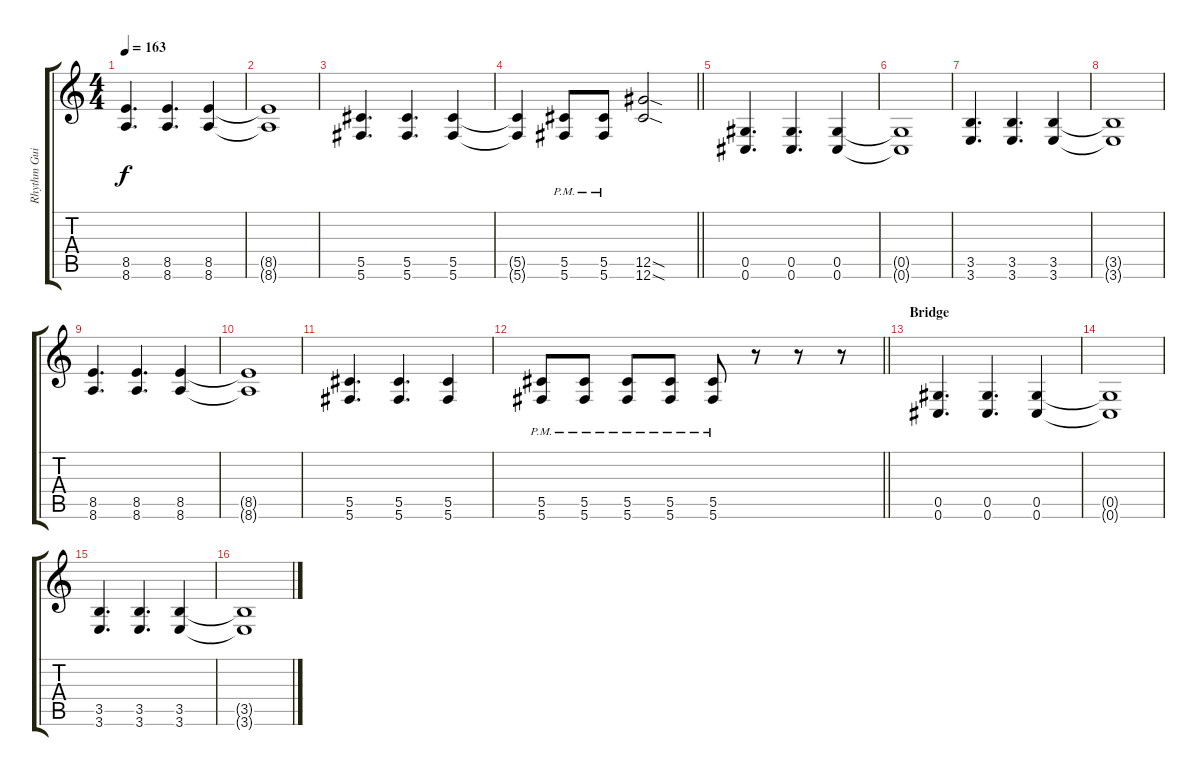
\track ("Rhythm Guitar" "Rhythm Gui") {instrument distortionguitar}
\staff {score tabs}
\tuning (Eb4 Bb3 Gb3 Db3 Ab2 Db2) {hide}
\ts (4 4)
\tempo 163
\clef g2
\ks c
(8.5 8.6).4{d dy f} (8.5 8.6).4{d} (8.5 8.6).4 |
(8.5{t} 8.6{t}).1 |
(5.5 5.6).4{d} (5.5 5.6).4{d} (5.5 5.6).4 |
\barLineRight lightlight
(5.5{t} 5.6{t}).4 (5.5 5.6{pm}).8 (5.5 5.6{pm}).8 (12.5{sod} 12.6{sod}).2 |
\section ("" "")
(0.5 0.6).4{d} (0.5 0.6).4{d} (0.5 0.6).4 |
(0.5{t} 0.6{t}).1 |
(3.5 3.6).4{d} (3.5 3.6).4{d} (3.5 3.6).4 |
(3.5{t} 3.6{t}).1 |
(8.5 8.6).4{d} (8.5 8.6).4{d} (8.5 8.6).4 |
(8.5{t} 8.6{t}).1 |
(5.5 5.6).4{d} (5.5 5.6).4{d} (5.5 5.6).4 |
\barLineRight lightlight
(5.5 5.6{pm}).8 (5.5 5.6{pm}).8 (5.5 5.6{pm}).8 (5.5 5.6{pm}).8 (5.5 5.6{pm}).8 r.8 r.8 r.8 |
\section ("" "Bridge")
(0.5 0.6).4{d} (0.5 0.6).4{d} (0.5 0.6).4 |
(0.5{t} 0.6{t}).1 |
(3.5 3.6).4{d} (3.5 3.6).4{d} (3.5 3.6).4 |
(3.5{t} 3.6{t}).1
